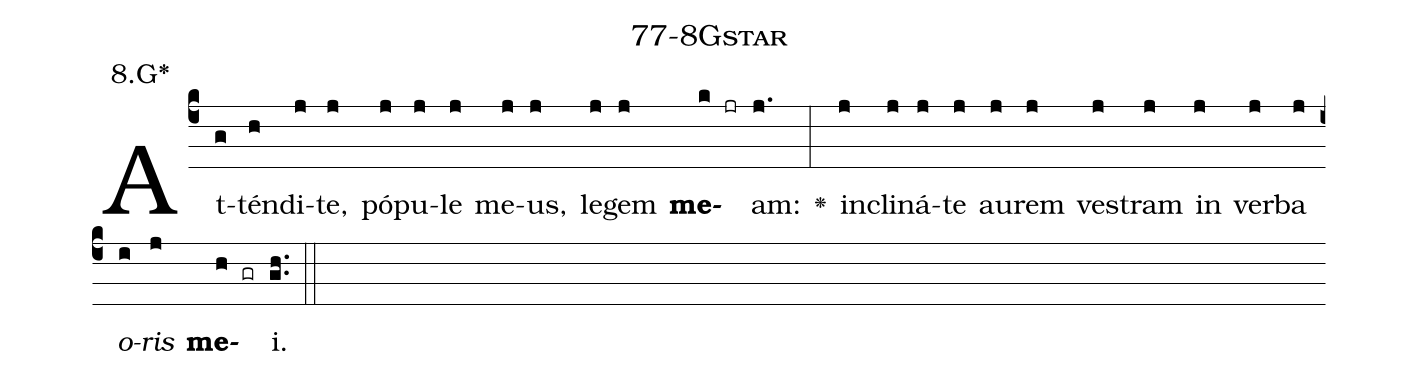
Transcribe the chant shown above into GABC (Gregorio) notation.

name: 77-8Gstar;
annotation: 8.G*;
%%
(c4)At(g)tén(h)di(j)te,(j) pó(j)pu(j)le(j) me(j)us,(j) le(j)gem(j) <b>me</b>(k jr)am:(j.) <v>\greheightstar</v>(:) in(j)cli(j)ná(j)te(j) au(j)rem(j) ves(j)tram(j) in(j) ver(j)ba(j) <i>o</i>(i)<i>ris</i>(j) <b>me</b>(h gr)i.(gh..) (::)


%E(j) u(j) o(i) u(j) a(h) e.(gh..) (::)
